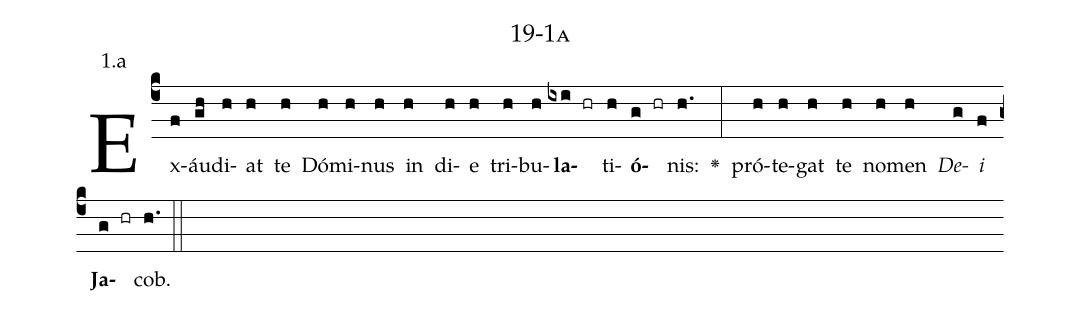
name: 19-1a;
annotation: 1.a;
%%
(c4)Ex(f)áu(gh)di(h)at(h) te(h) Dó(h)mi(h)nus(h) in(h) di(h)e(h) tri(h)bu(h)<b>la</b>(ixi hr)ti(h)<b>ó</b>(g hr)nis:(h.) <v>\greheightstar</v>(:) pró(h)te(h)gat(h) te(h) no(h)men(h) <i>De</i>(g)<i>i</i>(f) <b>Ja</b>(g hr)cob.(h.) (::)


%E(h) u(h) o(g) u(f) a(g) e.(h.) (::)
